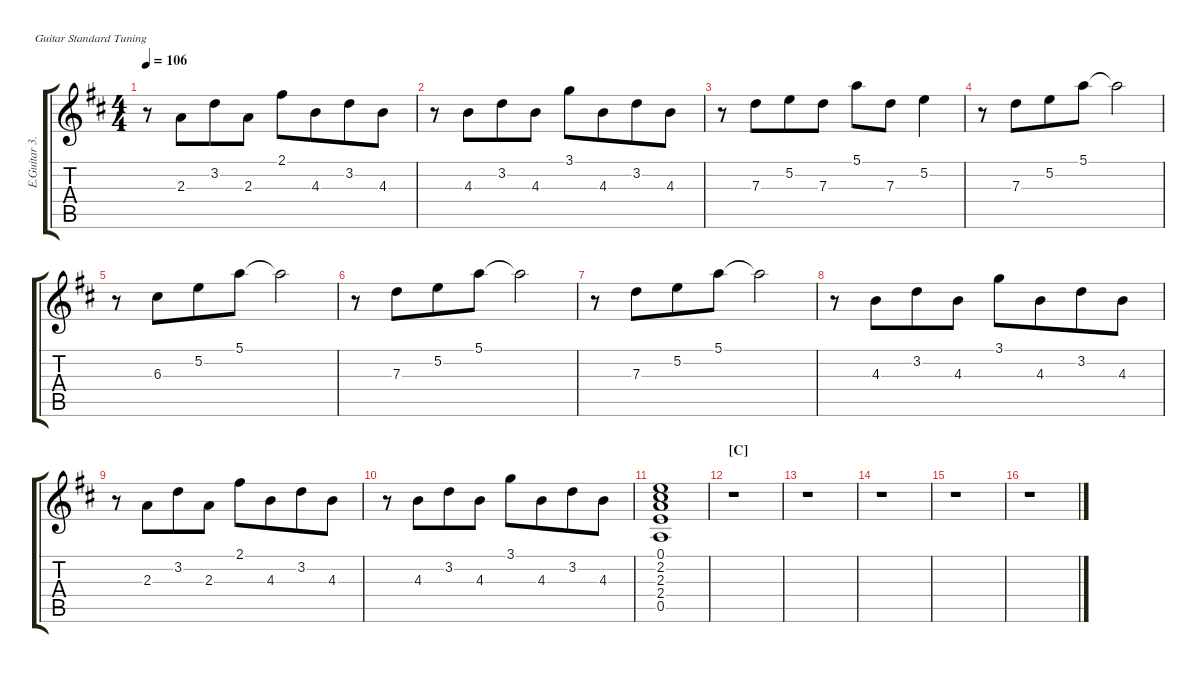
\defaultSystemsLayout 4
\hideDynamics
\track ("E.Guitar 3." "E.Guitar 3.") {defaultSystemsLayout 4 instrument overdrivenguitar}
\staff {score tabs}
\tuning (E4 B3 G3 D3 A2 E2)
\ts (4 4)
\tempo 106
\clef g2
\ks d
r.8{dy mf} 2.3{acc forcenatural}.8{beam merge} 3.2{acc forcenatural}.8 2.3{acc forcenatural}.8 2.1{acc #}.8{beam merge} 4.3{acc forcenatural}.8{beam merge} 3.2{acc forcenatural}.8{beam merge} 4.3{acc forcenatural}.8 |
r.8 4.3{acc forcenatural}.8{beam merge} 3.2{acc forcenatural}.8 4.3{acc forcenatural}.8 3.1{acc forcenatural}.8{beam merge} 4.3{acc forcenatural}.8{beam merge} 3.2{acc forcenatural}.8{beam merge} 4.3{acc forcenatural}.8 |
r.8 7.3{acc forcenatural}.8{beam merge} 5.2{acc forcenatural}.8 7.3{acc forcenatural}.8 5.1{acc forcenatural}.8{beam merge} 7.3{acc forcenatural}.8{beam merge} 5.2{acc forcenatural}.4{beam merge} |
r.8 7.3{acc forcenatural}.8{beam merge} 5.2{acc forcenatural}.8 5.1{acc forcenatural}.8 5.1{t acc forcenatural}.2 |
r.8 6.3{acc #}.8{beam merge} 5.2{acc forcenatural}.8 5.1{acc forcenatural}.8 5.1{t acc forcenatural}.2 |
r.8 7.3{acc forcenatural}.8{beam merge} 5.2{acc forcenatural}.8 5.1{acc forcenatural}.8 5.1{t acc forcenatural}.2 |
r.8 7.3{acc forcenatural}.8{beam merge} 5.2{acc forcenatural}.8 5.1{acc forcenatural}.8 5.1{t acc forcenatural}.2 |
r.8 4.3{acc forcenatural}.8{beam merge} 3.2{acc forcenatural}.8 4.3{acc forcenatural}.8 3.1{acc forcenatural}.8{beam merge} 4.3{acc forcenatural}.8{beam merge} 3.2{acc forcenatural}.8{beam merge} 4.3{acc forcenatural}.8 |
r.8 2.3{acc forcenatural}.8{beam merge} 3.2{acc forcenatural}.8 2.3{acc forcenatural}.8 2.1{acc #}.8{beam merge} 4.3{acc forcenatural}.8{beam merge} 3.2{acc forcenatural}.8{beam merge} 4.3{acc forcenatural}.8 |
r.8 4.3{acc forcenatural}.8{beam merge} 3.2{acc forcenatural}.8 4.3{acc forcenatural}.8 3.1{acc forcenatural}.8{beam merge} 4.3{acc forcenatural}.8{beam merge} 3.2{acc forcenatural}.8{beam merge} 4.3{acc forcenatural}.8 |
(2.2{acc #} 2.3{acc forcenatural} 0.5{acc forcenatural} 2.4{acc forcenatural} 0.1{acc forcenatural}).1 |
\section ("C" "")
r.1 |
r.1 |
r.1 |
r.1 |
r.1
